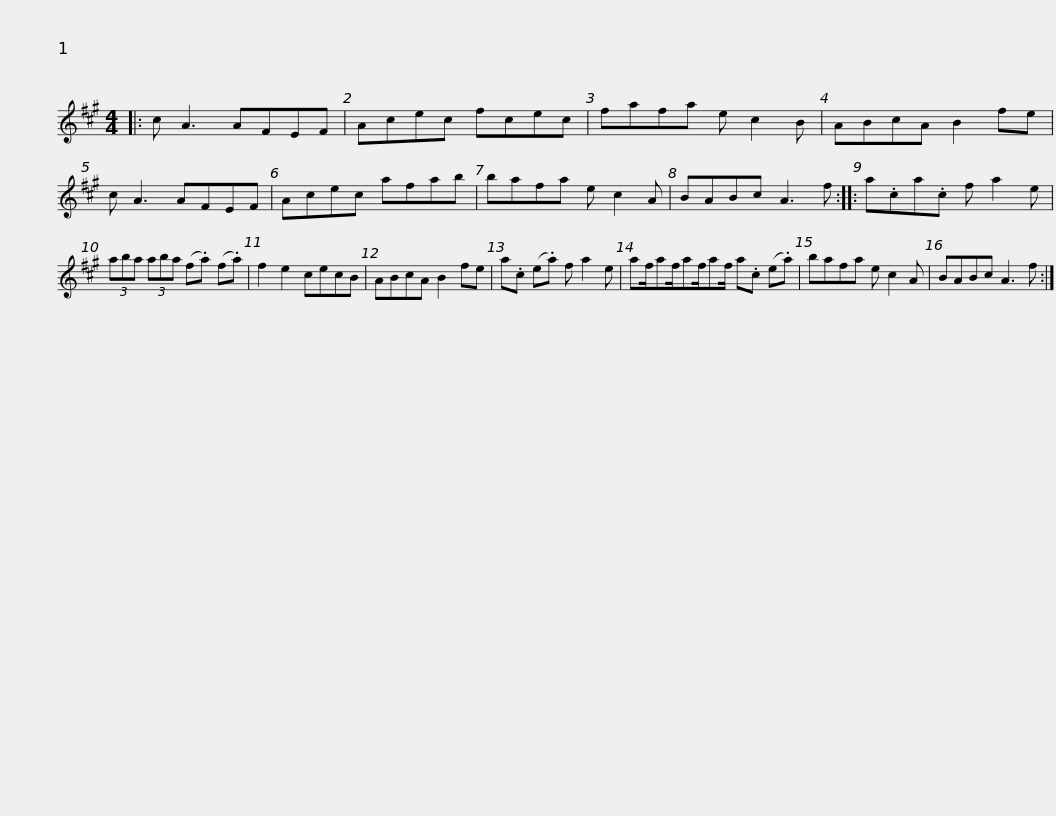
X:1
L:1/8
M:4/4
I:linebreak $
K:A
V:1 treble
V:1
|: c A3 AFEF | Acec fcec | fafa e c2 B | ABcA B2 fe | c A3 AFEF |$ %5
 Acec afab | bafa e c2 A | BABc A3 f :: a.ca.c f a2 e | (3aba (3aba (f.a) (f.a) |$ %10
 f2 e2 cecB | ABcA B2 fe | a.c (e.a) f a2 e | af/af/af/af/ a.c (e.a) | bafa e c2 A |$ %15
 BABc A3 f :| %16
